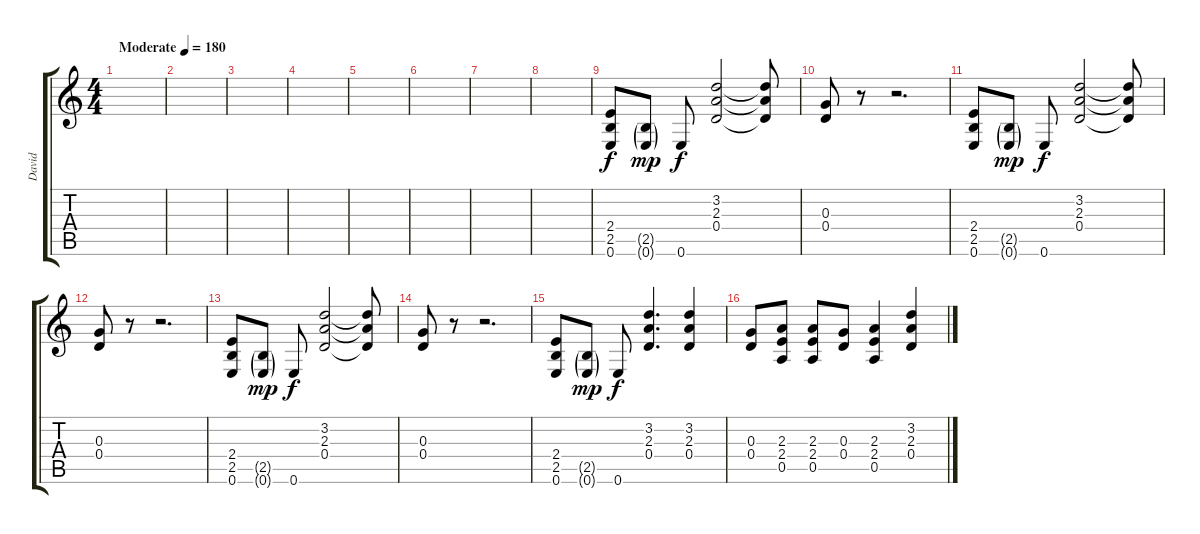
\track ("David" "David") {instrument overdrivenguitar}
\staff {score tabs}
\tuning (E4 B3 G3 D3 A2 E2) {hide}
\ts (4 4)
\tempo (180 "Moderate")
\clef g2
\ks c
|
|
|
|
|
|
|
|
(2.4 2.5 0.6).8 (2.5{g} 0.6{g}).8{dy mp} 0.6.8{dy f} (3.2 2.3 0.4).2 (3.2{t} 2.3{t} 0.4{t}).8 |
(0.3 0.4).8 r.8 r.2{d} |
(2.4 2.5 0.6).8 (2.5{g} 0.6{g}).8{dy mp} 0.6.8{dy f} (3.2 2.3 0.4).2 (3.2{t} 2.3{t} 0.4{t}).8 |
(0.3 0.4).8 r.8 r.2{d} |
(2.4 2.5 0.6).8 (2.5{g} 0.6{g}).8{dy mp} 0.6.8{dy f} (3.2 2.3 0.4).2 (3.2{t} 2.3{t} 0.4{t}).8 |
(0.3 0.4).8 r.8 r.2{d} |
(2.4 2.5 0.6).8 (2.5{g} 0.6{g}).8{dy mp} 0.6.8{dy f} (3.2 2.3 0.4).4{d} (3.2 2.3 0.4).4 |
(0.3 0.4).8 (2.3 2.4 0.5).8 (2.3 2.4 0.5).8 (0.3 0.4).8 (2.3 2.4 0.5).4 (3.2 2.3 0.4).4
